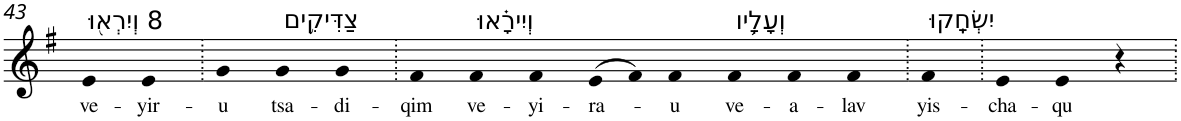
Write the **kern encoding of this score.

**kern	**text
*part1	*part1
*staff1	*staff1
*I"Piano	*
*I'Pno	*
!!LO:PB:g=z
*clefG2	*
*k[f#]	*
*G:	*
=43	=43
!LO:TX:a:t=8 וְיִרְא֖וּ	!
!	!LO:LY:b
4e	ve-
!	!LO:LY:b
4e	-yir-
=44.	=44.
!	!LO:LY:b
4g	-u
!LO:TX:a:t=צַדִּיקִ֥ים	!
!	!LO:LY:b
4g	tsa-
!	!LO:LY:b
4g	-di-
=45.	=45.
!	!LO:LY:b
4f#	-qim
!LO:TX:a:t=וְיִירָ֗אוּ	!
!	!LO:LY:b
4f#	ve-
!	!LO:LY:b
4f#	-yi-
!	!LO:LY:b
(>8e	-ra-
8f#)	.
!	!LO:LY:b
4f#	-u
!LO:TX:a:t=וְעָלָ֥יו	!
!	!LO:LY:b
4f#	ve-
!	!LO:LY:b
4f#	-a-
!	!LO:LY:b
4f#	-lav
=46.	=46.
!LO:TX:a:t=יִשְׂחָֽקוּ	!
!	!LO:LY:b
4f#	yis-
=47.	=47.
!	!LO:LY:b
4e	-cha-
!	!LO:LY:b
4e	-qu
4r	.
=.	=.
*-	*-
